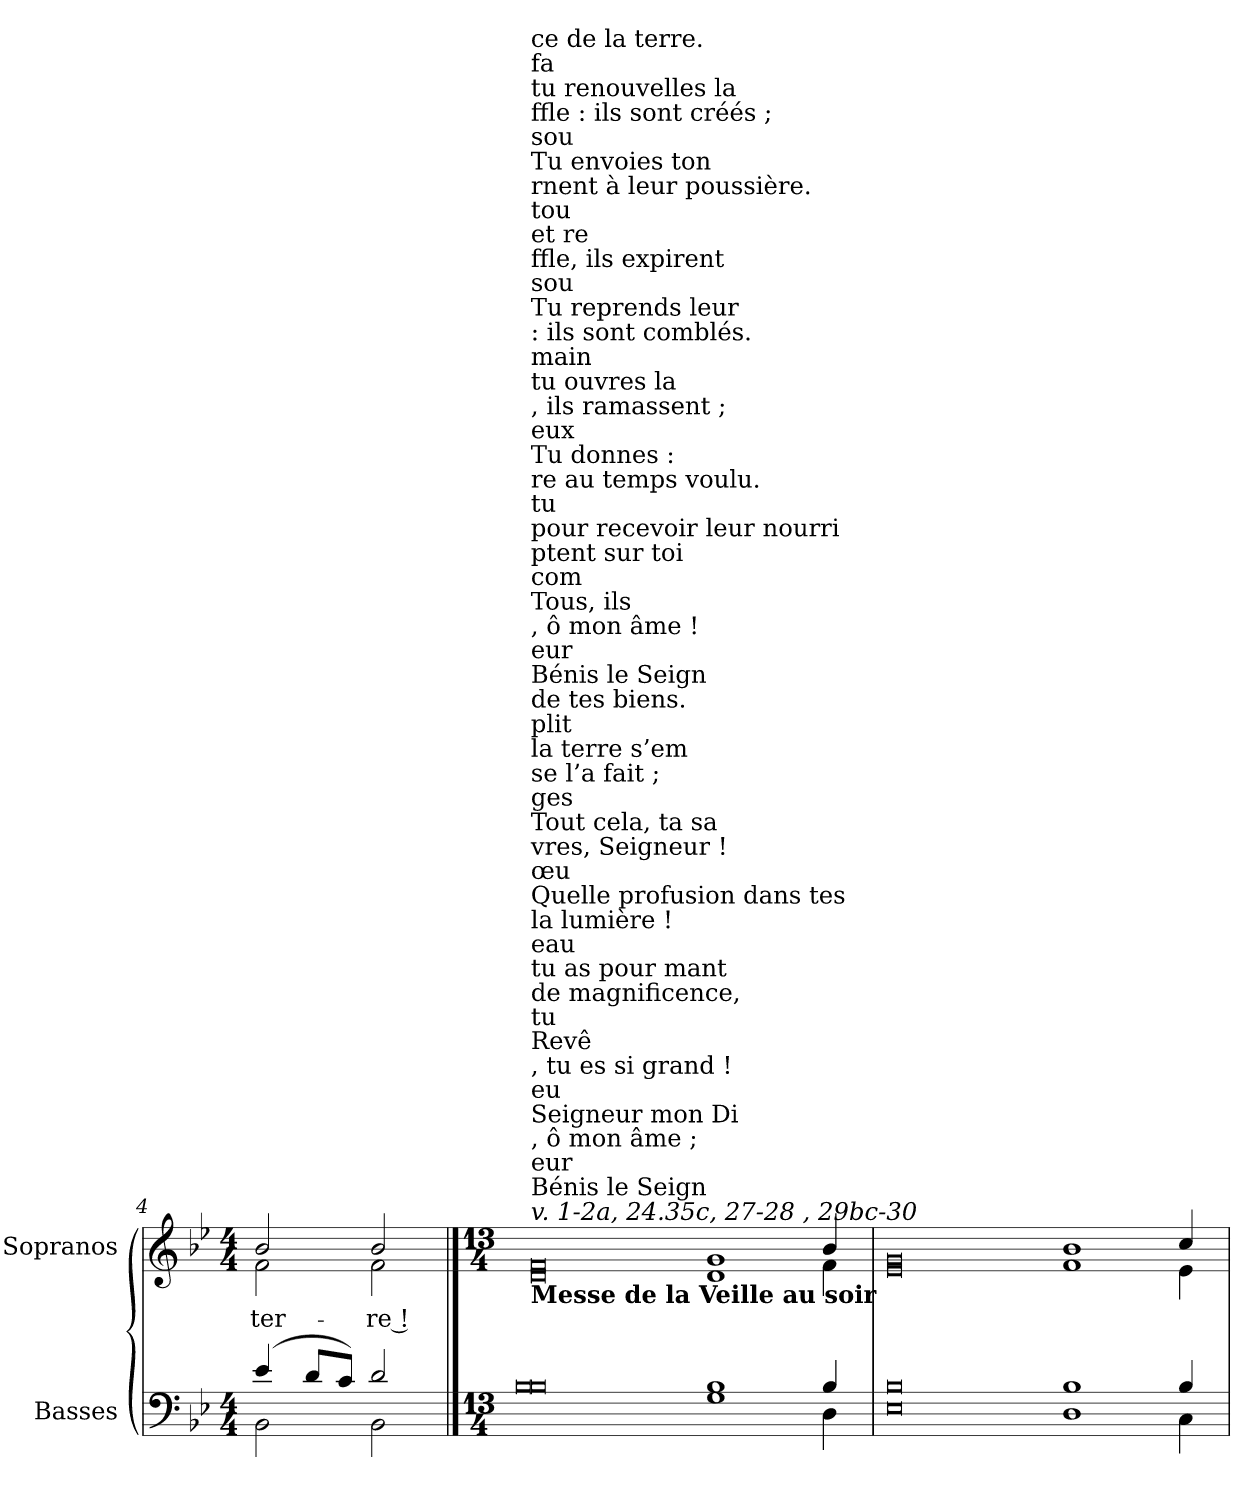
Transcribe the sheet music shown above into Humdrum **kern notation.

**kern	**kern	**text
*part2	*part1	*part1
*staff2	*staff1	*staff1
*I"Basses	*I"Sopranos	*
*I'B.	*I'S.	*
*clefF4	*clefG2	*
*k[b-e-]	*k[b-e-]	*
*B-:	*B-:	*
*M4/4	*M4/4	*
=4	=4	=4
*^	*	*
!	!	!	!LO:LY:b:color=#000000
*	*	*^	*
(4e-i/	2BB-i\	2b-i/	2fi\	ter-
8di/L	.	.	.	.
8ci/J)	.	.	.	.
!	!	!	!	!LO:LY:b:color=#000000
2di/	2BB-i\	2b-i/	2fi\	-re !
!!LO:LB:g=z	!!
==5	==5	==5	==5	==5
*M13/4	*	*M13/4	*	*
!	!	!LO:TX:b:B:t=Messe de la Veille au soir	!	!
!	!	!LO:TX:i:t=v. 1-2a, 24.35c, 27-28&nbsp;, 29bc-30	!	!
!	!	!LO:TX:t=Bénis le Seign	!	!
!	!	!LO:TX:t=eur	!	!
!	!	!LO:TX:t=, ô mon âme&nbsp;;	!	!
!	!	!LO:TX:t=Seigneur mon Di	!	!
!	!	!LO:TX:t=eu	!	!
!	!	!LO:TX:t=, tu es si grand&nbsp;!	!	!
!	!	!LO:TX:t=Revê	!	!
!	!	!LO:TX:t=tu	!	!
!	!	!LO:TX:t=de magnificence,	!	!
!	!	!LO:TX:t=tu as pour mant	!	!
!	!	!LO:TX:t=eau	!	!
!	!	!LO:TX:t=la lumière&nbsp;!	!	!
!	!	!LO:TX:t=Quelle profusion dans tes	!	!
!	!	!LO:TX:t=œu	!	!
!	!	!LO:TX:t=vres, Seigneur&nbsp;!	!	!
!	!	!LO:TX:t=Tout cela, ta sa	!	!
!	!	!LO:TX:t=ges	!	!
!	!	!LO:TX:t=se l’a fait&nbsp;;	!	!
!	!	!LO:TX:t=la terre s’em	!	!
!	!	!LO:TX:t=plit	!	!
!	!	!LO:TX:t=de tes biens.	!	!
!	!	!LO:TX:t=Bénis le Seign	!	!
!	!	!LO:TX:t=eur	!	!
!	!	!LO:TX:t=, ô mon âme&nbsp;!	!	!
!	!	!LO:TX:t=Tous, ils	!	!
!	!	!LO:TX:t=com	!	!
!	!	!LO:TX:t=ptent sur toi	!	!
!	!	!LO:TX:t=pour recevoir leur nourri	!	!
!	!	!LO:TX:t=tu	!	!
!	!	!LO:TX:t=re au temps voulu.	!	!
!	!	!LO:TX:t=Tu donnes&nbsp;&colon;	!	!
!	!	!LO:TX:t=eux	!	!
!	!	!LO:TX:t=, ils ramassent&nbsp;;	!	!
!	!	!LO:TX:t=tu ouvres la	!	!
!	!	!LO:TX:t=main	!	!
!	!	!LO:TX:t=&colon; ils sont comblés.	!	!
!	!	!LO:TX:t=Tu reprends leur	!	!
!	!	!LO:TX:t=sou	!	!
!	!	!LO:TX:t=ffle, ils expirent	!	!
!	!	!LO:TX:t=et re	!	!
!	!	!LO:TX:t=tou	!	!
!	!	!LO:TX:t=rnent à leur poussière.	!	!
!	!	!LO:TX:t=Tu envoies ton	!	!
!	!	!LO:TX:t=sou	!	!
!	!	!LO:TX:t=ffle&nbsp;&colon; ils sont créés&nbsp;;	!	!
!	!	!LO:TX:t=tu renouvelles la	!	!
!	!	!LO:TX:t=fa	!	!
!	!	!LO:TX:t=ce de la terre.	!	!
0B-i	0B-i	0fi	0di	.
1B-i	1Gi	1gi	1di	.
4B-i/	4Di\	4b-i/	4fi\	.
=6	=6	=6	=6	=6
0B-i	0E-i	0gi	0e-i	.
1B-i	1Di	1b-i	1fi	.
4B-i/	4Ci\	4cci/	4e-i\	.
*v	*v	*	*	*
*	*v	*v	*
=	=	=
*-	*-	*-
